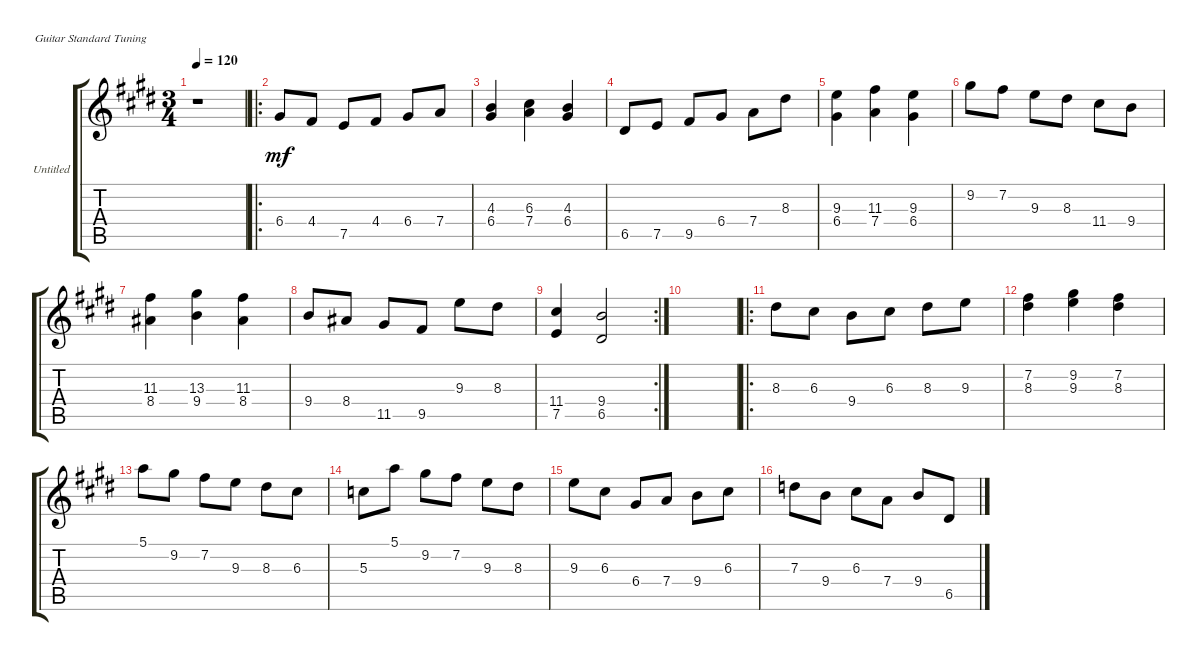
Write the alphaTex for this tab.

\bracketExtendMode groupsimilarinstruments
\firstSystemTrackNameOrientation horizontal
\otherSystemsTrackNameOrientation horizontal
\track ("Untitled" "Untitled") {instrument acousticguitarnylon}
\staff {score tabs}
\tuning (E4 B3 G3 D3 A2 E2)
\ts (3 4)
\section ("" "")
\tempo 120
\clef g2
\ks e
r.1{dy mf instrument acousticguitarnylon} |
\ro
6.4.8 4.4.8 7.5.8 4.4.8 6.4.8 7.4.8 |
(4.3 6.4).4 (6.3 7.4).4 (4.3 6.4).4 |
6.5.8 7.5.8 9.5.8 6.4.8 7.4.8 8.3.8 |
(9.3 6.4).4 (11.3 7.4).4 (9.3 6.4).4 |
9.2.8 7.2.8 9.3.8 8.3.8 11.4.8 9.4.8 |
(11.3 8.4).4 (13.3 9.4).4 (11.3 8.4).4 |
9.4.8 8.4.8 11.5.8 9.5.8 9.3.8 8.3.8 |
\rc 2
(11.4 7.5).4 (9.4 6.5).2 |
|
\ro
8.3.8 6.3.8 9.4.8 6.3.8 8.3.8 9.3.8 |
(7.2 8.3).4 (9.2 9.3).4 (7.2 8.3).4 |
5.1.8 9.2.8 7.2.8 9.3.8 8.3.8 6.3.8 |
5.3.8 5.1.8 9.2.8 7.2.8 9.3.8 8.3.8 |
9.3.8 6.3.8 6.4.8 7.4.8 9.4.8 6.3.8 |
7.3.8 9.4.8 6.3.8 7.4.8 9.4.8 6.5.8
